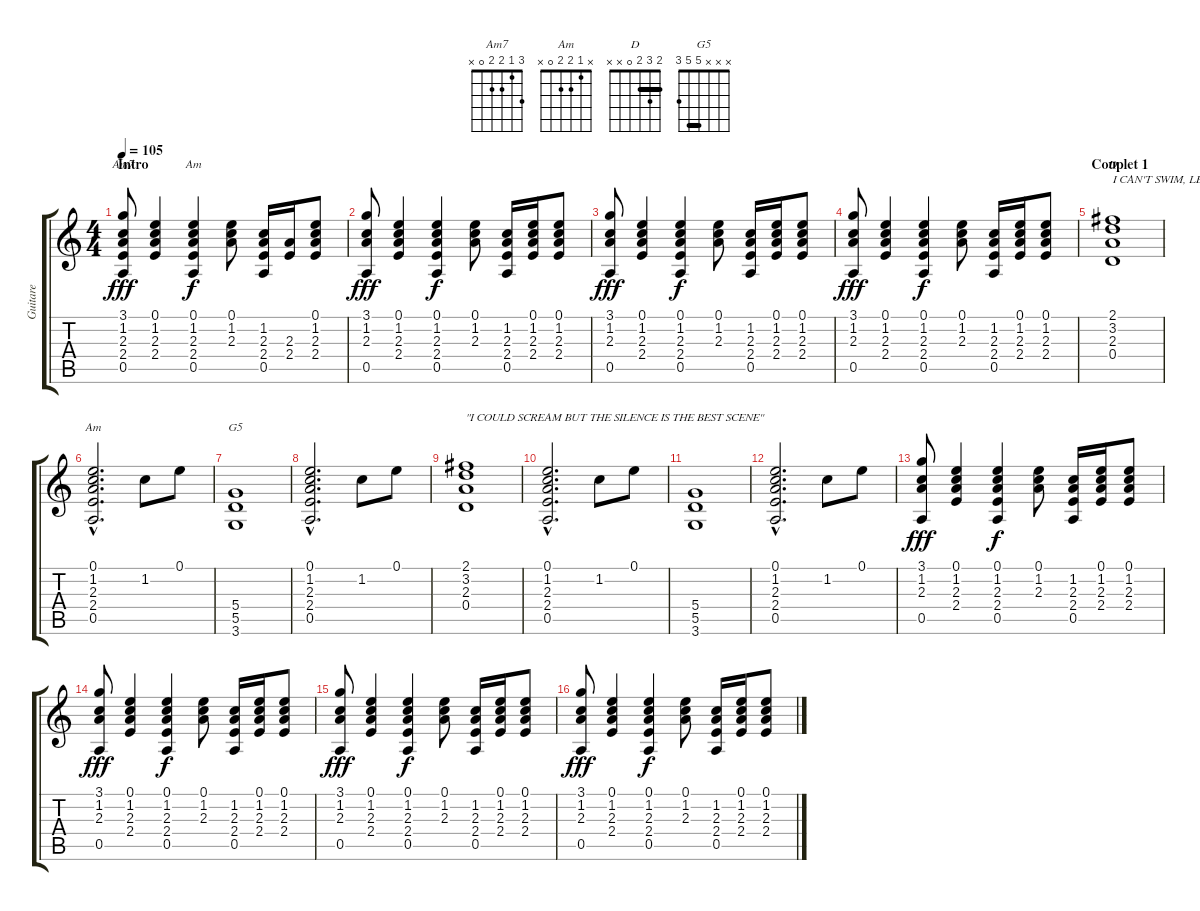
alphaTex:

\track ("Guitare" "Guitare") {instrument distortionguitar}
\staff {score tabs}
\tuning (E4 B3 G3 D3 A2 E2) {hide}
\chord ("Am7" 3 1 2 2 0 x)
\chord ("Am" 0 1 2 2 0 x)
\chord ("D" 2 3 2 0 x x) {barre 2}
\chord ("Am" x 1 2 2 0 x)
\chord ("G5" x x x 5 5 3) {barre 5}
\ts (4 4)
\section ("" "Intro")
\tempo 105
\clef g2
\ks c
(3.1 1.2 2.3 2.4 0.5).8{ch "Am7" dy fff instrument distortionguitar} (0.1 1.2 2.3 2.4).4 (0.1 1.2 2.3 2.4 0.5).4{ch "Am" dy f} (0.1 1.2 2.3).8 (1.2 2.3 2.4 0.5).16 (2.3 2.4).16 (0.1 1.2 2.3 2.4).8 |
(3.1 1.2 2.3 0.5).8{dy fff} (0.1 1.2 2.3 2.4).4 (0.1 1.2 2.3 2.4 0.5).4{dy f} (0.1 1.2 2.3).8 (1.2 2.3 2.4 0.5).16 (0.1 1.2 2.3 2.4).16 (0.1 1.2 2.3 2.4).8 |
(3.1 1.2 2.3 0.5).8{dy fff} (0.1 1.2 2.3 2.4).4 (0.1 1.2 2.3 2.4 0.5).4{dy f} (0.1 1.2 2.3).8 (1.2 2.3 2.4 0.5).16 (0.1 1.2 2.3 2.4).16 (0.1 1.2 2.3 2.4).8 |
(3.1 1.2 2.3 0.5).8{dy fff} (0.1 1.2 2.3 2.4).4 (0.1 1.2 2.3 2.4 0.5).4{dy f} (0.1 1.2 2.3).8 (1.2 2.3 2.4 0.5).16 (0.1 1.2 2.3 2.4).16 (0.1 1.2 2.3 2.4).8 |
\section ("" "Couplet 1")
(2.1 3.2 2.3 0.4).1{ch "D" txt "I CAN'T SWIM, LET'S DIVE AGAIN INTO ANOTHER SCREEN"} |
(0.1{hac} 1.2{hac} 2.3{hac} 2.4{hac} 0.5{hac}).2{d ch "Am"} 1.2.8 0.1.8 |
(5.4 5.5 3.6).1{ch "G5"} |
(0.1{hac} 1.2{hac} 2.3{hac} 2.4{hac} 0.5{hac}).2{d} 1.2.8 0.1.8 |
(2.1 3.2 2.3 0.4).1{txt "\"I COULD SCREAM BUT THE SILENCE IS THE BEST SCENE\""} |
(0.1{hac} 1.2{hac} 2.3{hac} 2.4{hac} 0.5{hac}).2{d} 1.2.8 0.1.8 |
(5.4 5.5 3.6).1 |
(0.1{hac} 1.2{hac} 2.3{hac} 2.4{hac} 0.5{hac}).2{d} 1.2.8 0.1.8 |
(3.1 1.2 2.3 0.5).8{dy fff} (0.1 1.2 2.3 2.4).4 (0.1 1.2 2.3 2.4 0.5).4{dy f} (0.1 1.2 2.3).8 (1.2 2.3 2.4 0.5).16 (0.1 1.2 2.3 2.4).16 (0.1 1.2 2.3 2.4).8 |
(3.1 1.2 2.3 0.5).8{dy fff} (0.1 1.2 2.3 2.4).4 (0.1 1.2 2.3 2.4 0.5).4{dy f} (0.1 1.2 2.3).8 (1.2 2.3 2.4 0.5).16 (0.1 1.2 2.3 2.4).16 (0.1 1.2 2.3 2.4).8 |
(3.1 1.2 2.3 0.5).8{dy fff} (0.1 1.2 2.3 2.4).4 (0.1 1.2 2.3 2.4 0.5).4{dy f} (0.1 1.2 2.3).8 (1.2 2.3 2.4 0.5).16 (0.1 1.2 2.3 2.4).16 (0.1 1.2 2.3 2.4).8 |
(3.1 1.2 2.3 0.5).8{dy fff} (0.1 1.2 2.3 2.4).4 (0.1 1.2 2.3 2.4 0.5).4{dy f} (0.1 1.2 2.3).8 (1.2 2.3 2.4 0.5).16 (0.1 1.2 2.3 2.4).16 (0.1 1.2 2.3 2.4).8
